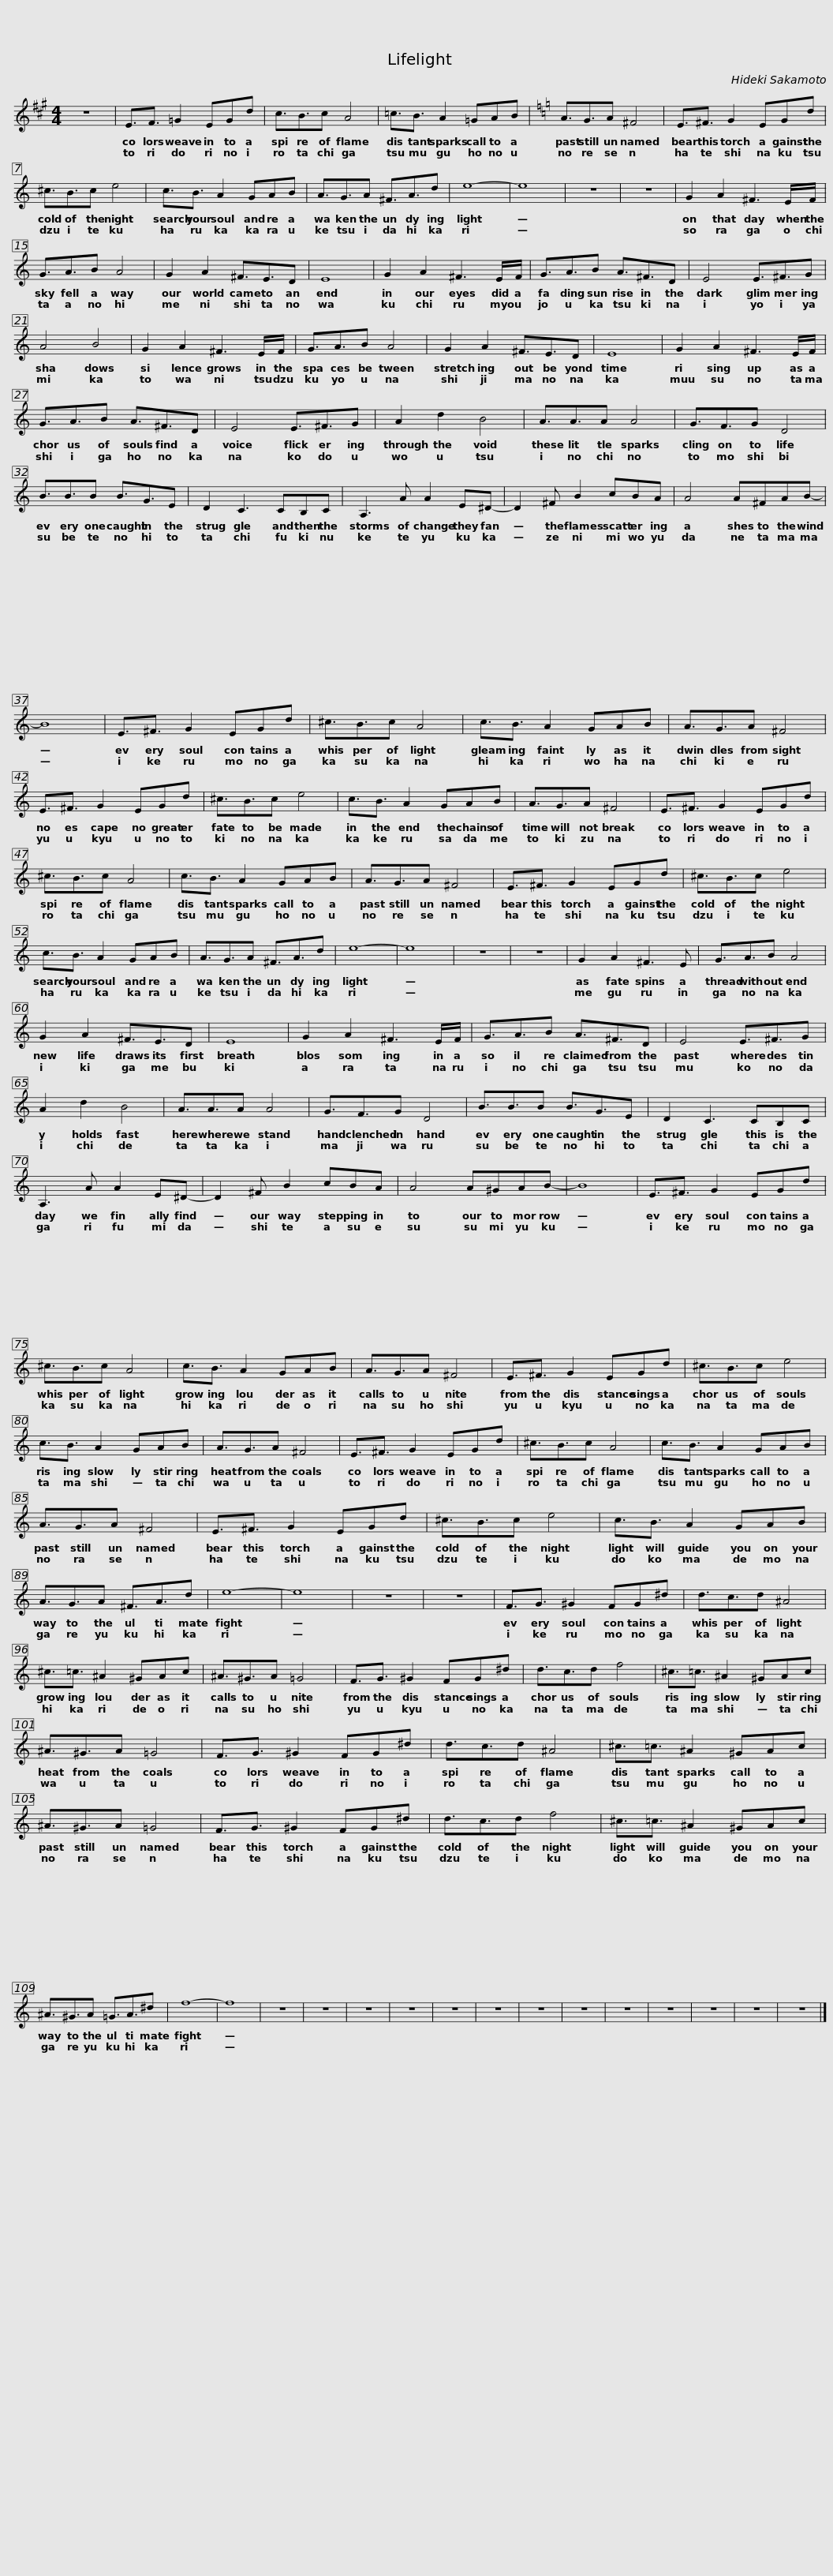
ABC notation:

X:1
L:1/8
M:4/4
I:linebreak $
K:none
V:1 treble transpose=-2
V:1
[K:A] z8 | E3/2F3/2 =G2 EGd | c3/2B3/2c A4 | =c3/2B3/2 A2 =GAB |[K:C] A3/2G3/2A ^F4 |$ %5
 E3/2^F3/2 G2 EGd | ^c3/2B3/2c e4 | c3/2B3/2 A2 GAB | A3/2G3/2A ^F3/2A3/2d | e8- |$ %10
 e8 | z8 | z8 | G2 A2 ^F3 E/F/ | G3/2A3/2B A4 | %15
 G2 A2 ^F3/2E3/2D | E8 | G2 A2 ^F3 E/F/ |$ G3/2A3/2B A3/2^F3/2D | E4 E3/2^F3/2G | %20
 A4 B4 | G2 A2 ^F3 E/F/ | G3/2A3/2B A4 |$ G2 A2 ^F3/2E3/2D | E8 | %25
 G2 A2 ^F3 E/F/ | G3/2A3/2B A3/2^F3/2D | E4 E3/2^F3/2G |$ A2 d2 B4 | A3/2A3/2A A4 | %30
 G3/2F3/2G D4 | B3/2B3/2B B3/2G3/2E | D2 C3 CB,C |$ A,3 A A2 E^D- | D2 ^F B2 cBA | %35
 A4 A^FAB- | B8 | E3/2^F3/2 G2 EGd |$ ^c3/2B3/2c A4 | c3/2B3/2 A2 GAB | %40
 A3/2G3/2A ^F4 | E3/2^F3/2 G2 EGd |$ ^c3/2B3/2c e4 | c3/2B3/2 A2 GAB | A3/2G3/2A ^F4 | %45
 E3/2^F3/2 G2 EGd | ^c3/2B3/2c A4 |$ c3/2B3/2 A2 GAB | A3/2G3/2A ^F4 | E3/2^F3/2 G2 EGd | %50
 ^c3/2B3/2c e4 |$ c3/2B3/2 A2 GAB | A3/2G3/2A ^F3/2A3/2d | e8- | e8 | %55
 z8 | z8 | G2 A2 ^F3 E | G3/2A3/2B A4 |$ G2 A2 ^F3/2E3/2D | %60
 E8 | G2 A2 ^F3 E/F/ | G3/2A3/2B A3/2^F3/2D | E4 E3/2^F3/2G |$ A2 d2 B4 | %65
 A3/2A3/2A A4 | G3/2F3/2G D4 | B3/2B3/2B B3/2G3/2E |$ D2 C3 CB,C | A,3 A A2 E^D- | %70
 D2 ^F B2 cBA | A4 A^GAB- | B8 |$ E3/2^F3/2 G2 EGd | ^c3/2B3/2c A4 | %75
 c3/2B3/2 A2 GAB | A3/2G3/2A ^F4 |$ E3/2^F3/2 G2 EGd | ^c3/2B3/2c e4 | c3/2B3/2 A2 GAB | %80
 A3/2G3/2A ^F4 |$ E3/2^F3/2 G2 EGd | ^c3/2B3/2c A4 | c3/2B3/2 A2 GAB | A3/2G3/2A ^F4 |$ %85
 E3/2^F3/2 G2 EGd | ^c3/2B3/2c e4 | c3/2B3/2 A2 GAB | A3/2G3/2A ^F3/2A3/2d | e8- |$ %90
 e8 | z8 | z8 | F3/2G3/2 ^G2 FG^d | d3/2c3/2d ^A4 | %95
 ^c3/2=c3/2 ^A2 ^GAc | ^A3/2^G3/2A =G4 |$ F3/2G3/2 ^G2 FG^d | d3/2c3/2d f4 | ^c3/2=c3/2 ^A2 ^GAc | %100
 ^A3/2^G3/2A =G4 |$ F3/2G3/2 ^G2 FG^d | d3/2c3/2d ^A4 | ^c3/2=c3/2 ^A2 ^GAc | ^A3/2^G3/2A =G4 |$ %105
 F3/2G3/2 ^G2 FG^d | d3/2c3/2d f4 | ^c3/2=c3/2 ^A2 ^GAc | ^A3/2^G3/2A =G3/2A3/2^d |$ f8- | %110
 f8 |$ z8 | z8 | z8 | z8 | %115
 z8 | z8 | z8 | z8 | z8 | %120
 z8 | z8 | z8 | z8 |] %124
